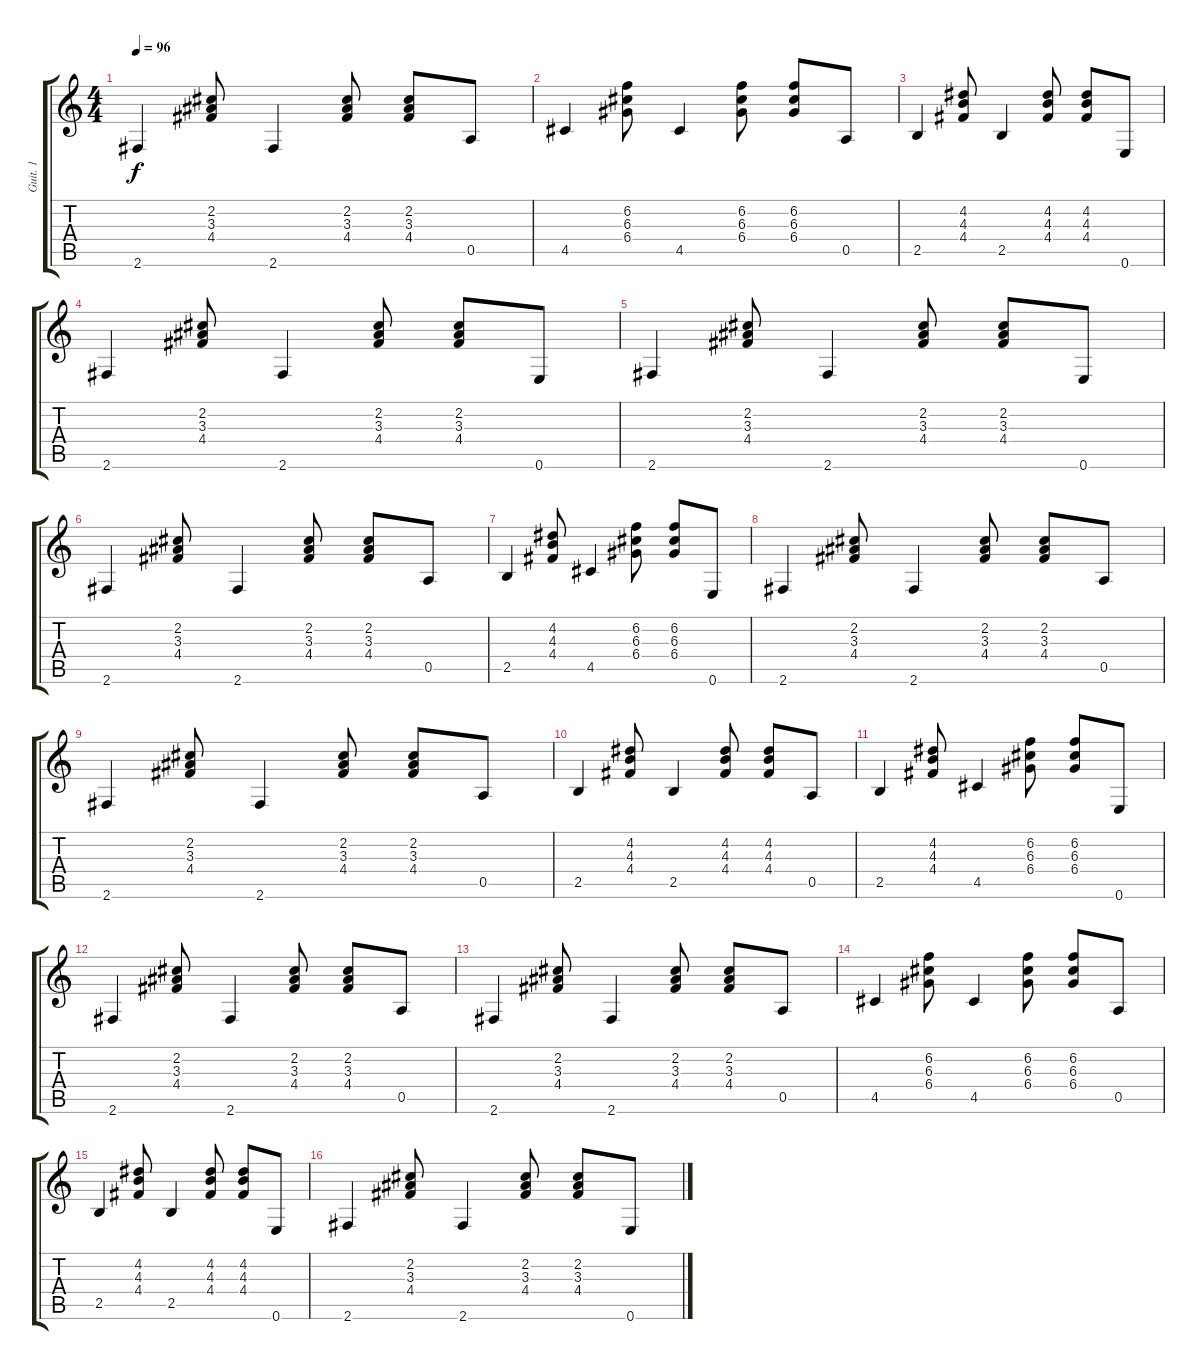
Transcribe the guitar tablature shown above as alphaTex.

\track ("Guit. 1" "Guit. 1") {instrument electricguitarclean}
\staff {score tabs}
\tuning (E4 B3 G3 D3 A2 E2) {hide}
\ts (4 4)
\tempo 96
\clef g2
\ks c
2.6.4{dy f} (2.2 3.3 4.4).8 2.6.4 (2.2 3.3 4.4).8 (2.2 3.3 4.4).8 0.5.8 |
4.5.4 (6.2 6.3 6.4).8 4.5.4 (6.2 6.3 6.4).8 (6.2 6.3 6.4).8 0.5.8 |
2.5.4 (4.2 4.3 4.4).8 2.5.4 (4.2 4.3 4.4).8 (4.2 4.3 4.4).8 0.6.8 |
2.6.4 (2.2 3.3 4.4).8 2.6.4 (2.2 3.3 4.4).8 (2.2 3.3 4.4).8 0.6.8 |
2.6.4 (2.2 3.3 4.4).8 2.6.4 (2.2 3.3 4.4).8 (2.2 3.3 4.4).8 0.6.8 |
2.6.4 (2.2 3.3 4.4).8 2.6.4 (2.2 3.3 4.4).8 (2.2 3.3 4.4).8 0.5.8 |
2.5.4 (4.2 4.3 4.4).8 4.5.4 (6.2 6.3 6.4).8 (6.2 6.3 6.4).8 0.6.8 |
2.6.4 (2.2 3.3 4.4).8 2.6.4 (2.2 3.3 4.4).8 (2.2 3.3 4.4).8 0.5.8 |
2.6.4 (2.2 3.3 4.4).8 2.6.4 (2.2 3.3 4.4).8 (2.2 3.3 4.4).8 0.5.8 |
2.5.4 (4.2 4.3 4.4).8 2.5.4 (4.2 4.3 4.4).8 (4.2 4.3 4.4).8 0.5.8 |
2.5.4 (4.2 4.3 4.4).8 4.5.4 (6.2 6.3 6.4).8 (6.2 6.3 6.4).8 0.6.8 |
2.6.4 (2.2 3.3 4.4).8 2.6.4 (2.2 3.3 4.4).8 (2.2 3.3 4.4).8 0.5.8 |
2.6.4 (2.2 3.3 4.4).8 2.6.4 (2.2 3.3 4.4).8 (2.2 3.3 4.4).8 0.5.8 |
4.5.4 (6.2 6.3 6.4).8 4.5.4 (6.2 6.3 6.4).8 (6.2 6.3 6.4).8 0.5.8 |
2.5.4 (4.2 4.3 4.4).8 2.5.4 (4.2 4.3 4.4).8 (4.2 4.3 4.4).8 0.6.8 |
2.6.4 (2.2 3.3 4.4).8 2.6.4 (2.2 3.3 4.4).8 (2.2 3.3 4.4).8 0.6.8
